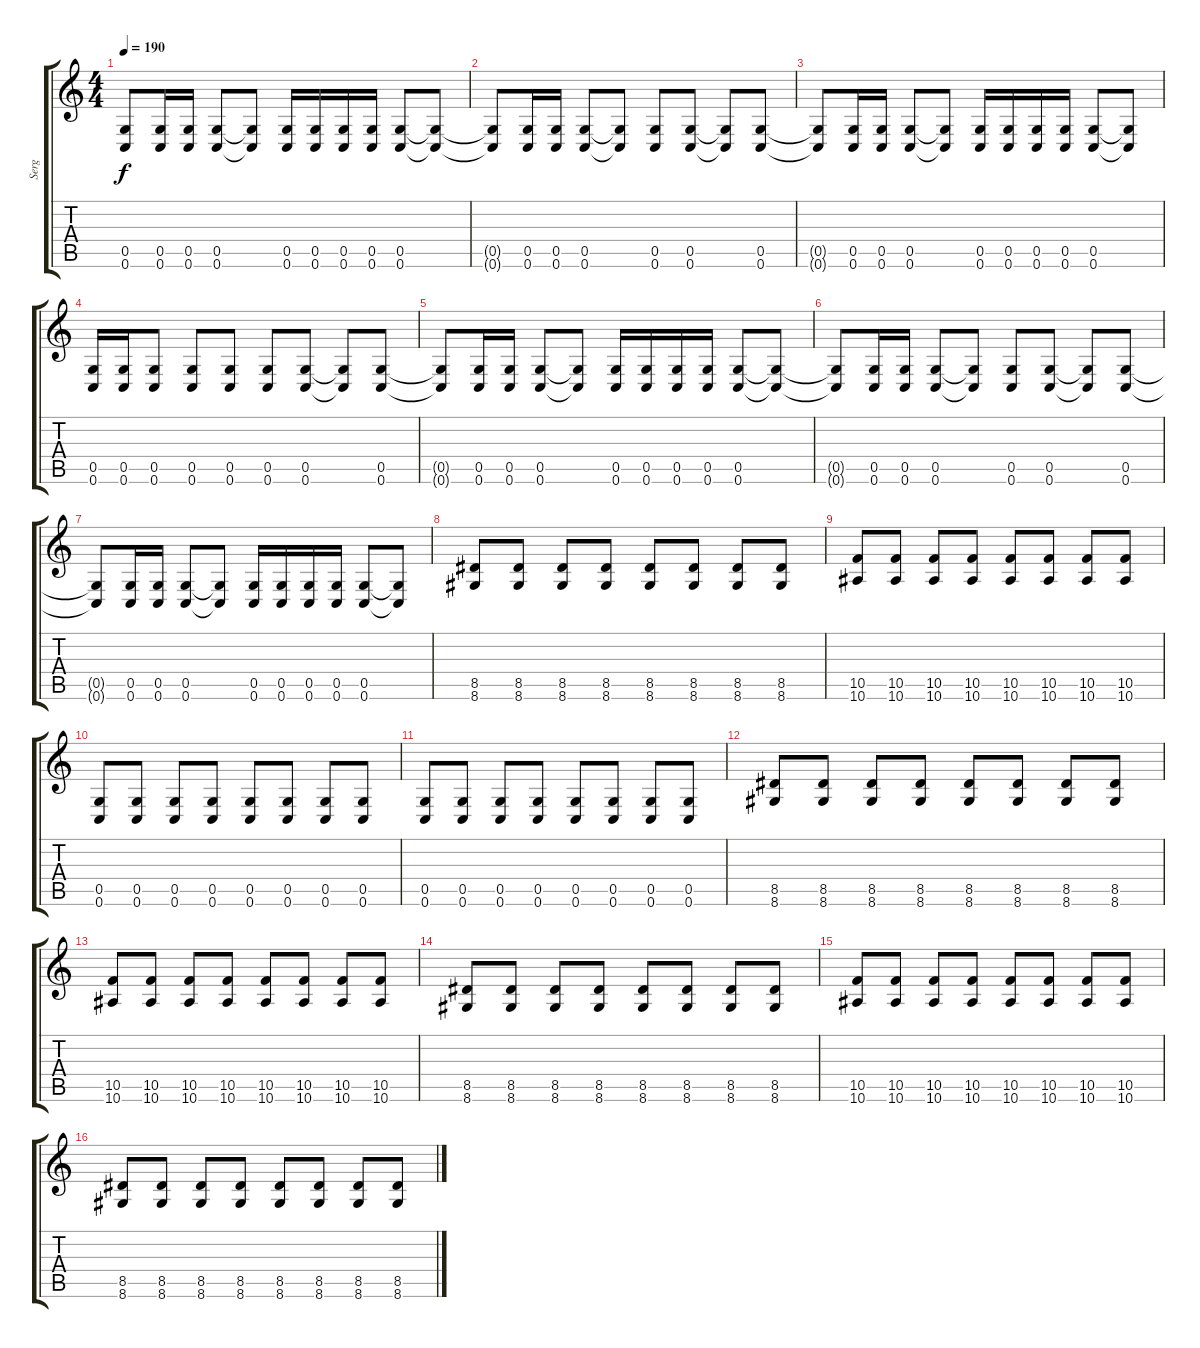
\track ("Serg" "Serg") {instrument distortionguitar}
\staff {score tabs}
\tuning (D4 A3 F3 C3 G2 C2) {hide}
\ts (4 4)
\tempo 190
\clef g2
\ks c
(0.5{t} 0.6{t}).8{dy f} (0.5 0.6).16 (0.5 0.6).16 (0.5 0.6).8 (0.5{t} 0.6{t}).8 (0.5 0.6).16 (0.5 0.6).16 (0.5 0.6).16 (0.5 0.6).16 (0.5 0.6).8 (0.5{t} 0.6{t}).8 |
(0.5{t} 0.6{t}).8 (0.5 0.6).16 (0.5 0.6).16 (0.5 0.6).8 (0.5{t} 0.6{t}).8 (0.5 0.6).8 (0.5 0.6).8 (0.5{t} 0.6{t}).8 (0.5 0.6).8 |
(0.5{t} 0.6{t}).8 (0.5 0.6).16 (0.5 0.6).16 (0.5 0.6).8 (0.5{t} 0.6{t}).8 (0.5 0.6).16 (0.5 0.6).16 (0.5 0.6).16 (0.5 0.6).16 (0.5 0.6).8 (0.5{t} 0.6{t}).8 |
(0.5 0.6).16 (0.5 0.6).16 (0.5 0.6).8 (0.5 0.6).8 (0.5 0.6).8 (0.5 0.6).8 (0.5 0.6).8 (0.5{t} 0.6{t}).8 (0.5 0.6).8 |
(0.5{t} 0.6{t}).8 (0.5 0.6).16 (0.5 0.6).16 (0.5 0.6).8 (0.5{t} 0.6{t}).8 (0.5 0.6).16 (0.5 0.6).16 (0.5 0.6).16 (0.5 0.6).16 (0.5 0.6).8 (0.5{t} 0.6{t}).8 |
(0.5{t} 0.6{t}).8 (0.5 0.6).16 (0.5 0.6).16 (0.5 0.6).8 (0.5{t} 0.6{t}).8 (0.5 0.6).8 (0.5 0.6).8 (0.5{t} 0.6{t}).8 (0.5 0.6).8 |
(0.5{t} 0.6{t}).8 (0.5 0.6).16 (0.5 0.6).16 (0.5 0.6).8 (0.5{t} 0.6{t}).8 (0.5 0.6).16 (0.5 0.6).16 (0.5 0.6).16 (0.5 0.6).16 (0.5 0.6).8 (0.5{t} 0.6{t}).8 |
(8.5 8.6).8 (8.5 8.6).8 (8.5 8.6).8 (8.5 8.6).8 (8.5 8.6).8 (8.5 8.6).8 (8.5 8.6).8 (8.5 8.6).8 |
(10.5 10.6).8 (10.5 10.6).8 (10.5 10.6).8 (10.5 10.6).8 (10.5 10.6).8 (10.5 10.6).8 (10.5 10.6).8 (10.5 10.6).8 |
(0.5 0.6).8 (0.5 0.6).8 (0.5 0.6).8 (0.5 0.6).8 (0.5 0.6).8 (0.5 0.6).8 (0.5 0.6).8 (0.5 0.6).8 |
(0.5 0.6).8 (0.5 0.6).8 (0.5 0.6).8 (0.5 0.6).8 (0.5 0.6).8 (0.5 0.6).8 (0.5 0.6).8 (0.5 0.6).8 |
(8.5 8.6).8 (8.5 8.6).8 (8.5 8.6).8 (8.5 8.6).8 (8.5 8.6).8 (8.5 8.6).8 (8.5 8.6).8 (8.5 8.6).8 |
(10.5 10.6).8 (10.5 10.6).8 (10.5 10.6).8 (10.5 10.6).8 (10.5 10.6).8 (10.5 10.6).8 (10.5 10.6).8 (10.5 10.6).8 |
(8.5 8.6).8 (8.5 8.6).8 (8.5 8.6).8 (8.5 8.6).8 (8.5 8.6).8 (8.5 8.6).8 (8.5 8.6).8 (8.5 8.6).8 |
(10.5 10.6).8 (10.5 10.6).8 (10.5 10.6).8 (10.5 10.6).8 (10.5 10.6).8 (10.5 10.6).8 (10.5 10.6).8 (10.5 10.6).8 |
(8.5 8.6).8 (8.5 8.6).8 (8.5 8.6).8 (8.5 8.6).8 (8.5 8.6).8 (8.5 8.6).8 (8.5 8.6).8 (8.5 8.6).8
